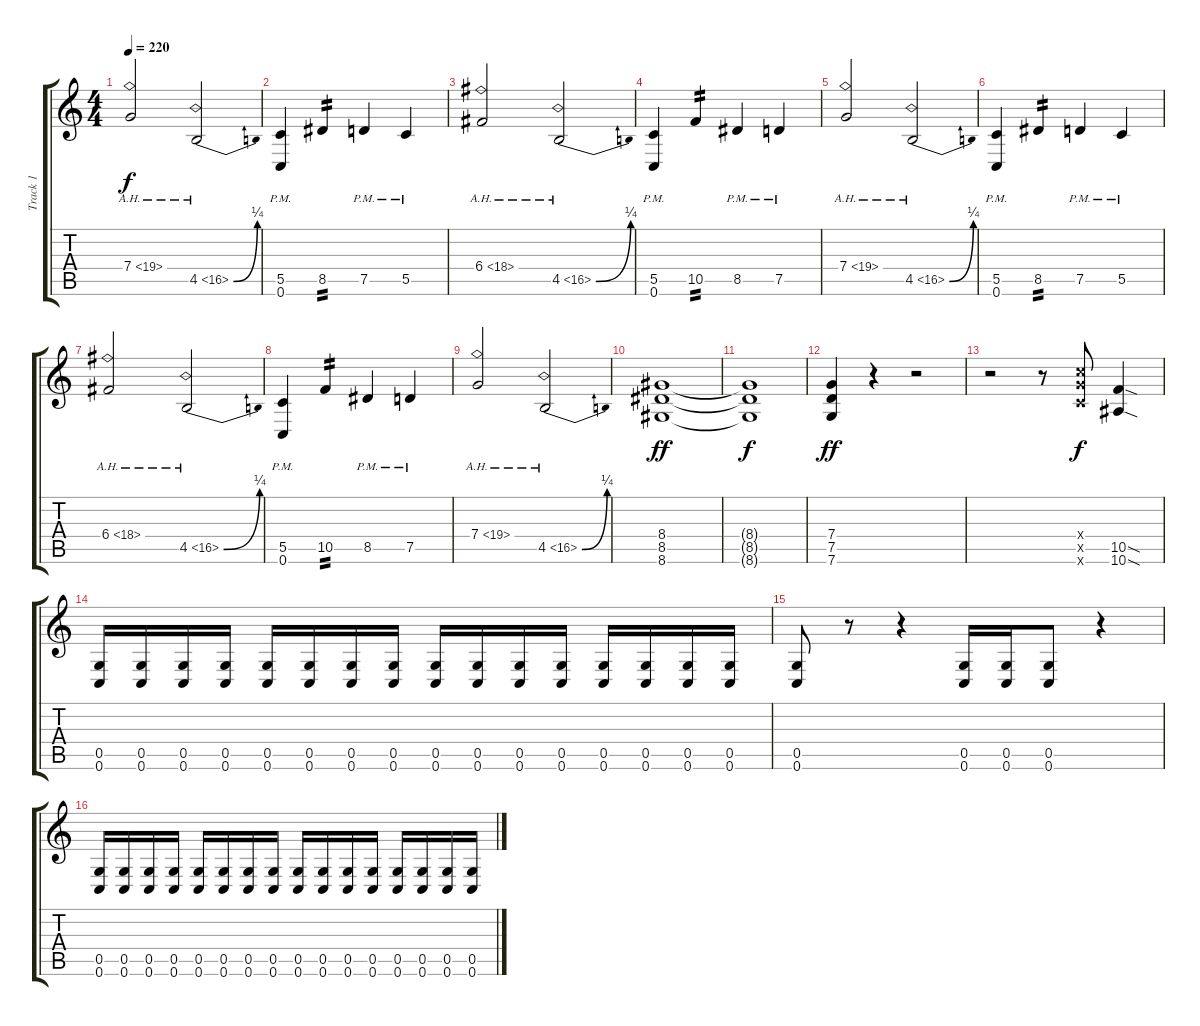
\track ("Track 1" "Track 1") {instrument distortionguitar}
\staff {score tabs}
\tuning (D4 A3 F3 C3 G2 C2) {hide}
\ts (4 4)
\tempo 220
\clef g2
\ks c
7.4{ah 12}.2{dy f} 4.5{be (bend 0 0 60 1) ah 12}.2 |
(5.5{pm} 0.6{pm}).4 8.5.4{tp 2} 7.5{pm}.4 5.5{pm}.4 |
6.4{ah 12}.2 4.5{be (bend 0 0 60 1) ah 12}.2 |
(5.5{pm} 0.6{pm}).4 10.5.4{tp 2} 8.5{pm}.4 7.5{pm}.4 |
7.4{ah 12}.2 4.5{be (bend 0 0 60 1) ah 12}.2 |
(5.5{pm} 0.6{pm}).4 8.5.4{tp 2} 7.5{pm}.4 5.5{pm}.4 |
6.4{ah 12}.2 4.5{be (bend 0 0 60 1) ah 12}.2 |
(5.5{pm} 0.6{pm}).4 10.5.4{tp 2} 8.5{pm}.4 7.5{pm}.4 |
7.4{ah 12}.2 4.5{be (bend 0 0 60 1) ah 12}.2 |
(8.4 8.5 8.6).1{dy ff} |
(8.4{t} 8.5{t} 8.6{t}).1{dy f} |
(7.4 7.5 7.6).4{dy ff} r.4 r.2 |
r.2 r.8 (12.4{x} 12.5{x} 12.6{x}).8{dy f} (10.5{sod} 10.6{sod}).4 |
(0.5 0.6).16 (0.5 0.6).16 (0.5 0.6).16 (0.5 0.6).16 (0.5 0.6).16 (0.5 0.6).16 (0.5 0.6).16 (0.5 0.6).16 (0.5 0.6).16 (0.5 0.6).16 (0.5 0.6).16 (0.5 0.6).16 (0.5 0.6).16 (0.5 0.6).16 (0.5 0.6).16 (0.5 0.6).16 |
(0.5 0.6).8 r.8 r.4 (0.5 0.6).16 (0.5 0.6).16 (0.5 0.6).8 r.4 |
(0.5 0.6).16 (0.5 0.6).16 (0.5 0.6).16 (0.5 0.6).16 (0.5 0.6).16 (0.5 0.6).16 (0.5 0.6).16 (0.5 0.6).16 (0.5 0.6).16 (0.5 0.6).16 (0.5 0.6).16 (0.5 0.6).16 (0.5 0.6).16 (0.5 0.6).16 (0.5 0.6).16 (0.5 0.6).16
